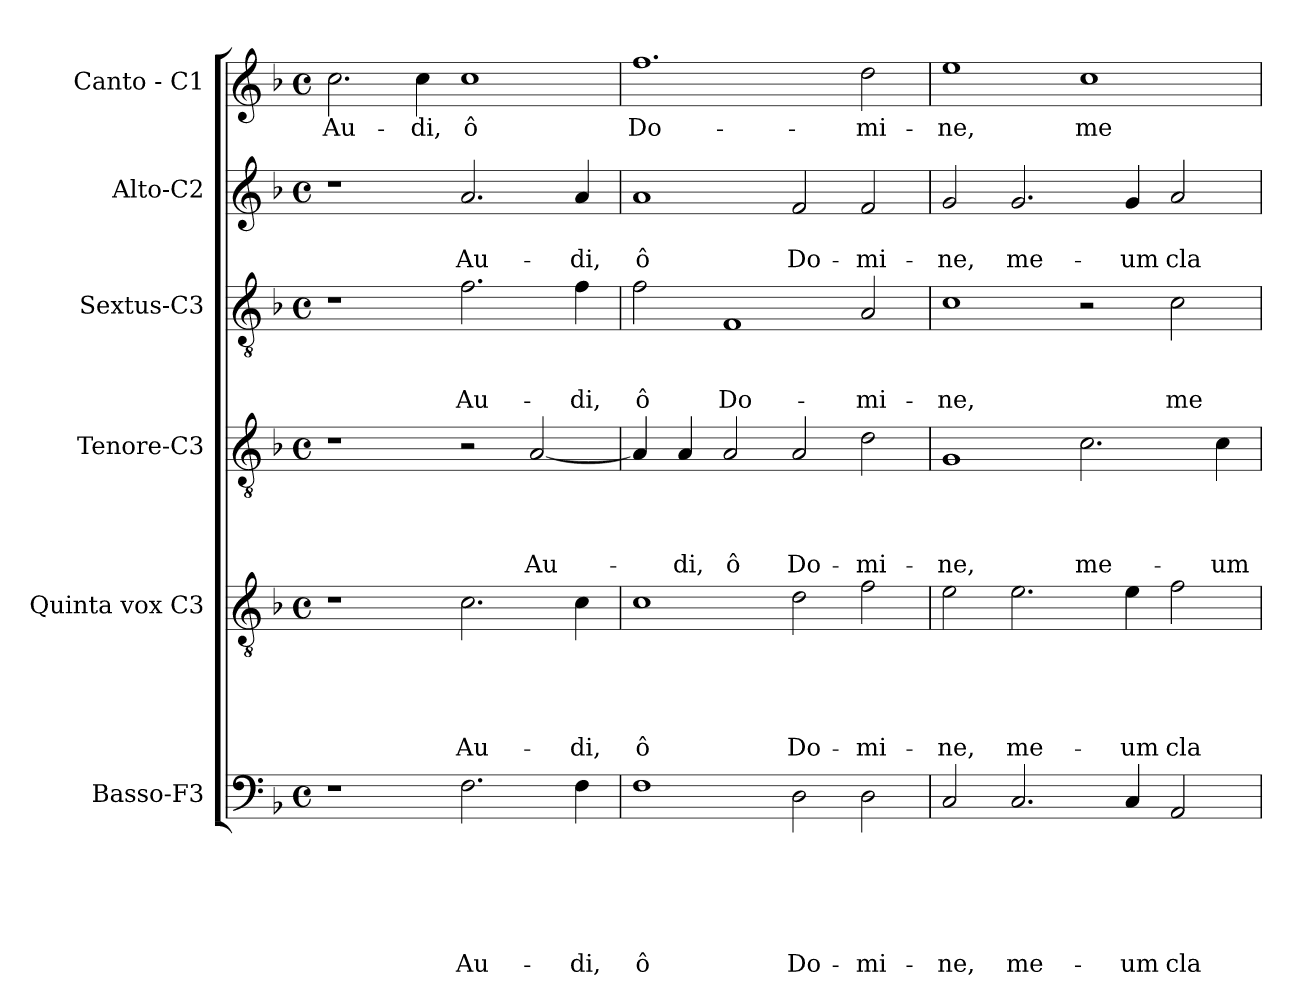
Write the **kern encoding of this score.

**kern	**text	**text	**text	**text	**text	**text	**kern	**text	**text	**text	**text	**text	**kern	**text	**text	**text	**text	**kern	**text	**text	**text	**kern	**text	**text	**kern	**text
*part6	*part6	*part6	*part6	*part6	*part6	*part6	*part5	*part5	*part5	*part5	*part5	*part5	*part4	*part4	*part4	*part4	*part4	*part3	*part3	*part3	*part3	*part2	*part2	*part2	*part1	*part1
*staff6	*staff6	*staff6	*staff6	*staff6	*staff6	*staff6	*staff5	*staff5	*staff5	*staff5	*staff5	*staff5	*staff4	*staff4	*staff4	*staff4	*staff4	*staff3	*staff3	*staff3	*staff3	*staff2	*staff2	*staff2	*staff1	*staff1
*I"Basso-F3	*	*	*	*	*	*	*I"Quinta vox C3	*	*	*	*	*	*I"Tenore-C3	*	*	*	*	*I"Sextus-C3	*	*	*	*I"Alto-C2	*	*	*I"Canto - C1	*
*clefF4	*	*	*	*	*	*	*clefGv2	*	*	*	*	*	*clefGv2	*	*	*	*	*clefGv2	*	*	*	*clefG2	*	*	*clefG2	*
*k[b-]	*	*	*	*	*	*	*k[b-]	*	*	*	*	*	*k[b-]	*	*	*	*	*k[b-]	*	*	*	*k[b-]	*	*	*k[b-]	*
*F:	*	*	*	*	*	*	*F:	*	*	*	*	*	*F:	*	*	*	*	*F:	*	*	*	*F:	*	*	*F:	*
*M4/4	*	*	*	*	*	*	*M4/4	*	*	*	*	*	*M4/4	*	*	*	*	*M4/4	*	*	*	*M4/4	*	*	*M4/4	*
*met(c)	*	*	*	*	*	*	*met(c)	*	*	*	*	*	*met(c)	*	*	*	*	*met(c)	*	*	*	*met(c)	*	*	*met(c)	*
=1	=1	=1	=1	=1	=1	=1	=1	=1	=1	=1	=1	=1	=1	=1	=1	=1	=1	=1	=1	=1	=1	=1	=1	=1	=1	=1
!	!	!	!	!	!	!	!	!	!	!	!	!	!	!	!	!	!	!	!	!	!	!	!	!	!	!LO:LY:b
1r	.	.	.	.	.	.	1r	.	.	.	.	.	1r	.	.	.	.	1r	.	.	.	1r	.	.	2.cc\	Au-
!	!	!	!	!	!	!	!	!	!	!	!	!	!	!	!	!	!	!	!	!	!	!	!	!	!	!LO:LY:b
.	.	.	.	.	.	.	.	.	.	.	.	.	.	.	.	.	.	.	.	.	.	.	.	.	4cc\	-di,
!	!	!	!	!	!	!LO:LY:b	!	!	!	!	!	!LO:LY:b	!	!	!	!	!	!	!	!	!LO:LY:b	!	!	!LO:LY:b	!	!LO:LY:b
2.F\	.	.	.	.	.	Au-	2.c\	.	.	.	.	Au-	2r	.	.	.	.	2.f\	.	.	Au-	2.a/	.	Au-	1cc	ô
!	!	!	!	!	!	!	!	!	!	!	!	!	!	!	!	!	!LO:LY:b	!	!	!	!	!	!	!	!	!
.	.	.	.	.	.	.	.	.	.	.	.	.	[<2A/	.	.	.	Au-	.	.	.	.	.	.	.	.	.
!	!	!	!	!	!	!LO:LY:b	!	!	!	!	!	!LO:LY:b	!	!	!	!	!	!	!	!	!LO:LY:b	!	!	!LO:LY:b	!	!
4F\	.	.	.	.	.	-di,	4c\	.	.	.	.	-di,	.	.	.	.	.	4f\	.	.	-di,	4a/	.	-di,	.	.
=2	=2	=2	=2	=2	=2	=2	=2	=2	=2	=2	=2	=2	=2	=2	=2	=2	=2	=2	=2	=2	=2	=2	=2	=2	=2	=2
!	!	!	!	!	!	!LO:LY:b	!	!	!	!	!	!LO:LY:b	!	!	!	!	!	!	!	!	!LO:LY:b	!	!	!LO:LY:b	!	!LO:LY:b
1F	.	.	.	.	.	ô	1c	.	.	.	.	ô	4A/]	.	.	.	.	2f\	.	.	ô	1a	.	ô	1.ff	Do-
!	!	!	!	!	!	!	!	!	!	!	!	!	!	!	!	!	!LO:LY:b	!	!	!	!	!	!	!	!	!
.	.	.	.	.	.	.	.	.	.	.	.	.	4A/	.	.	.	-di,	.	.	.	.	.	.	.	.	.
!	!	!	!	!	!	!	!	!	!	!	!	!	!	!	!	!	!LO:LY:b	!	!	!	!LO:LY:b	!	!	!	!	!
.	.	.	.	.	.	.	.	.	.	.	.	.	2A/	.	.	.	ô	1F	.	.	Do-	.	.	.	.	.
!	!	!	!	!	!	!LO:LY:b	!	!	!	!	!	!LO:LY:b	!	!	!	!	!LO:LY:b	!	!	!	!	!	!	!LO:LY:b	!	!
2D\	.	.	.	.	.	Do-	2d\	.	.	.	.	Do-	2A/	.	.	.	Do-	.	.	.	.	2f/	.	Do-	.	.
!	!	!	!	!	!	!LO:LY:b	!	!	!	!	!	!LO:LY:b	!	!	!	!	!LO:LY:b	!	!	!	!LO:LY:b	!	!	!LO:LY:b	!	!LO:LY:b
2D\	.	.	.	.	.	-mi-	2f\	.	.	.	.	-mi-	2d\	.	.	.	-mi-	2A/	.	.	-mi-	2f/	.	-mi-	2dd\	-mi-
=3	=3	=3	=3	=3	=3	=3	=3	=3	=3	=3	=3	=3	=3	=3	=3	=3	=3	=3	=3	=3	=3	=3	=3	=3	=3	=3
!	!	!	!	!	!	!LO:LY:b	!	!	!	!	!	!LO:LY:b	!	!	!	!	!LO:LY:b	!	!	!	!LO:LY:b	!	!	!LO:LY:b	!	!LO:LY:b
2C/	.	.	.	.	.	-ne,	2e\	.	.	.	.	-ne,	1G	.	.	.	-ne,	1c	.	.	-ne,	2g/	.	-ne,	1ee	-ne,
!	!	!	!	!	!	!LO:LY:b	!	!	!	!	!	!LO:LY:b	!	!	!	!	!	!	!	!	!	!	!	!LO:LY:b	!	!
2.C/	.	.	.	.	.	me-	2.e\	.	.	.	.	me-	.	.	.	.	.	.	.	.	.	2.g/	.	me-	.	.
!	!	!	!	!	!	!	!	!	!	!	!	!	!	!	!	!	!LO:LY:b	!	!	!	!	!	!	!	!	!LO:LY:b
.	.	.	.	.	.	.	.	.	.	.	.	.	2.c\	.	.	.	me-	2r	.	.	.	.	.	.	1cc	me-
!	!	!	!	!	!	!LO:LY:b	!	!	!	!	!	!LO:LY:b	!	!	!	!	!	!	!	!	!	!	!	!LO:LY:b	!	!
4C/	.	.	.	.	.	-um	4e\	.	.	.	.	-um	.	.	.	.	.	.	.	.	.	4g/	.	-um	.	.
!	!	!	!	!	!	!LO:LY:b	!	!	!	!	!	!LO:LY:b	!	!	!	!	!	!	!	!	!LO:LY:b	!	!	!LO:LY:b	!	!
2AA/	.	.	.	.	.	cla-	2f\	.	.	.	.	cla-	.	.	.	.	.	2c\	.	.	me-	2a/	.	cla-	.	.
!	!	!	!	!	!	!	!	!	!	!	!	!	!	!	!	!	!LO:LY:b	!	!	!	!	!	!	!	!	!
.	.	.	.	.	.	.	.	.	.	.	.	.	4c\	.	.	.	-um	.	.	.	.	.	.	.	.	.
=	=	=	=	=	=	=	=	=	=	=	=	=	=	=	=	=	=	=	=	=	=	=	=	=	=	=
*-	*-	*-	*-	*-	*-	*-	*-	*-	*-	*-	*-	*-	*-	*-	*-	*-	*-	*-	*-	*-	*-	*-	*-	*-	*-	*-
